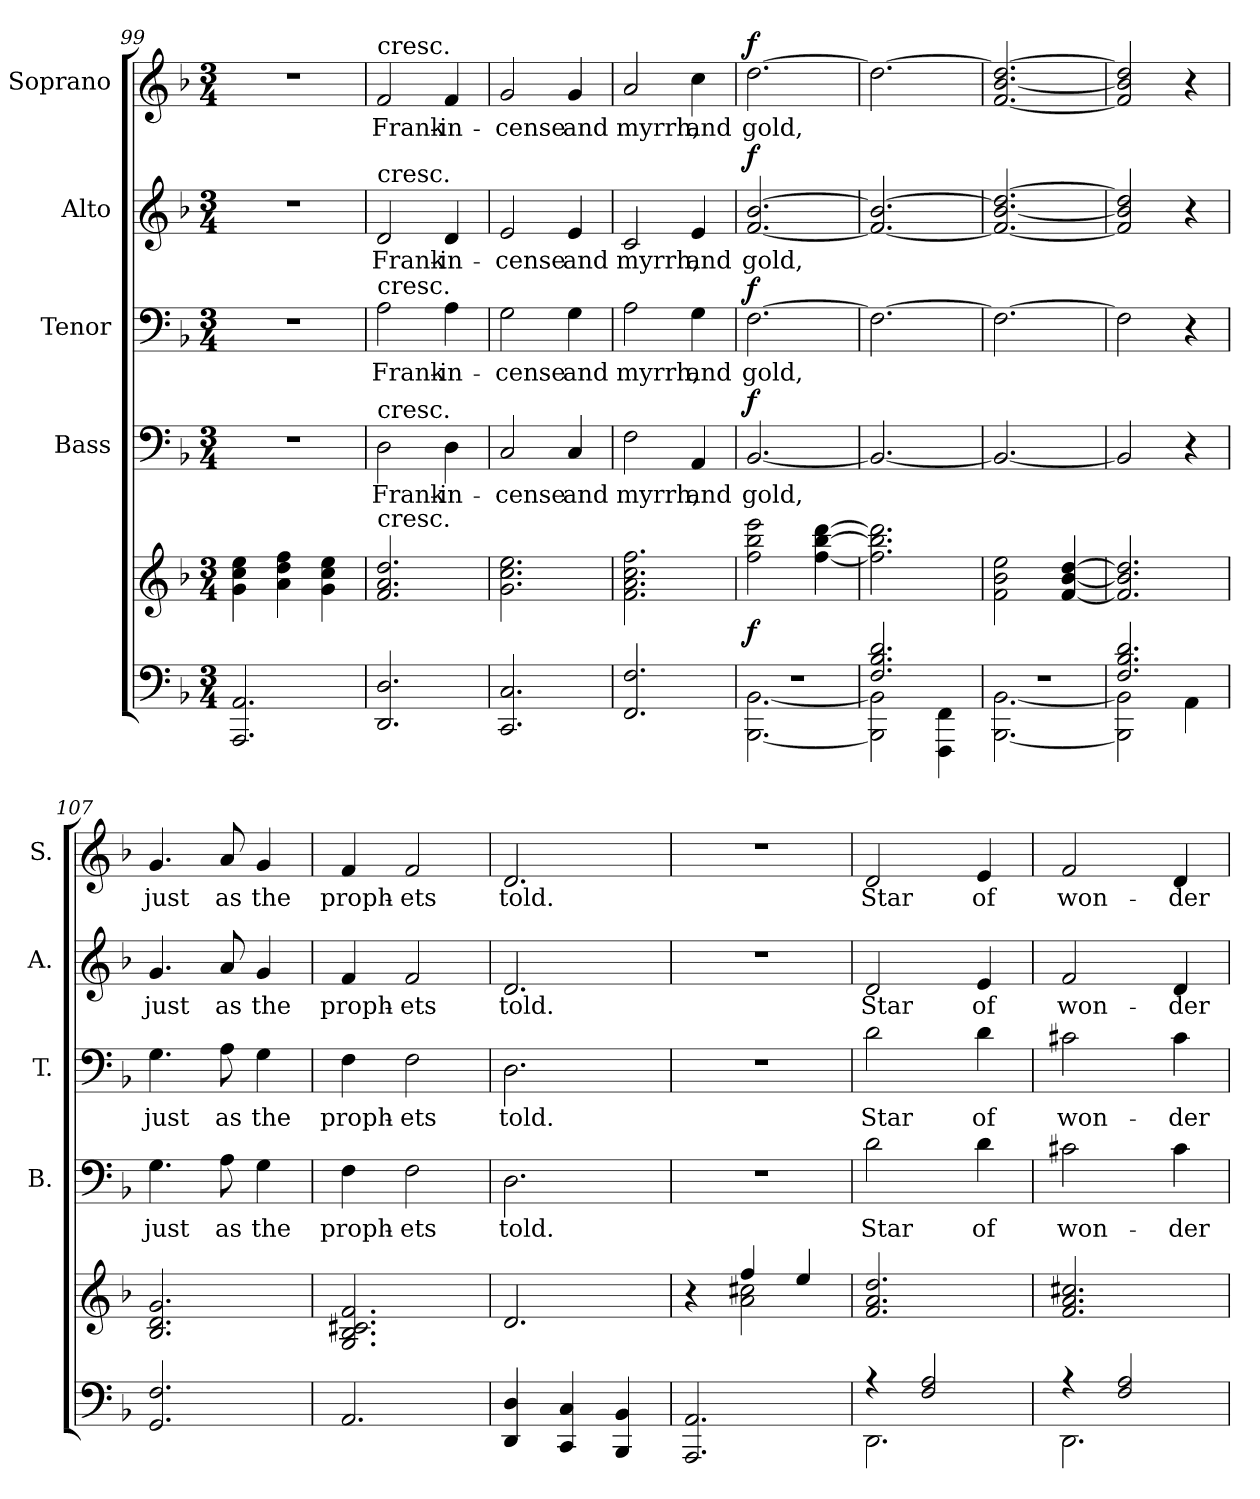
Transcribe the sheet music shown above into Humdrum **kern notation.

**kern	**kern	**dynam	**kern	**text	**dynam	**kern	**text	**dynam	**kern	**text	**dynam	**kern	**text	**dynam
*part5	*part5	*part5	*part4	*part4	*part4	*part3	*part3	*part3	*part2	*part2	*part2	*part1	*part1	*part1
*staff6	*staff5	*staff5/6	*staff4	*staff4	*staff4	*staff3	*staff3	*staff3	*staff2	*staff2	*staff2	*staff1	*staff1	*staff1
*	*	*	*I"Bass	*	*	*I"Tenor	*	*	*I"Alto	*	*	*I"Soprano	*	*
*	*	*	*I'B.	*	*	*I'T.	*	*	*I'A.	*	*	*I'S.	*	*
*clefF4	*clefG2	*	*clefF4	*	*	*clefF4	*	*	*clefG2	*	*	*clefG2	*	*
*k[b-]	*k[b-]	*	*k[b-]	*	*	*k[b-]	*	*	*k[b-]	*	*	*k[b-]	*	*
*M3/4	*M3/4	*	*M3/4	*	*	*M3/4	*	*	*M3/4	*	*	*M3/4	*	*
=99	=99	=99	=99	=99	=99	=99	=99	=99	=99	=99	=99	=99	=99	=99
2.AAA 2.AA	4g 4cc 4ee	.	2.r	.	.	2.r	.	.	2.r	.	.	2.r	.	.
.	4a 4dd 4ff	.	.	.	.	.	.	.	.	.	.	.	.	.
.	4g 4cc 4ee	.	.	.	.	.	.	.	.	.	.	.	.	.
!!LO:PB:g=z
=100	=100	=100	=100	=100	=100	=100	=100	=100	=100	=100	=100	=100	=100	=100
!	!	!	!	!	!	!	!	!	!	!	!	!LO:TX:t=cresc.	!	!
!	!	!	!	!	!	!	!	!	!LO:TX:t=cresc.	!	!	!	!	!
!	!	!	!	!	!	!LO:TX:t=cresc.	!	!	!	!	!	!	!	!
!	!	!	!LO:TX:t=cresc.	!	!	!	!	!	!	!	!	!	!	!
!	!LO:TX:t=cresc.	!	!	!	!	!	!	!	!	!	!	!	!	!
2.DD 2.D	2.f 2.a 2.dd	.	2D	Frank-	.	2A	Frank-	.	2d	Frank-	.	2f	Frank-	.
.	.	.	4D	-in-	.	4A	-in-	.	4d	-in-	.	4f	-in-	.
=101	=101	=101	=101	=101	=101	=101	=101	=101	=101	=101	=101	=101	=101	=101
2.CC 2.C	2.g 2.cc 2.ee	.	2C	-cense	.	2G	-cense	.	2e	-cense	.	2g	-cense	.
.	.	.	4C	and	.	4G	and	.	4e	and	.	4g	and	.
=102	=102	=102	=102	=102	=102	=102	=102	=102	=102	=102	=102	=102	=102	=102
2.FF 2.F	2.f 2.a 2.cc 2.ff	.	2F	myrrh,	.	2A	myrrh,	.	2c	myrrh,	.	2a	myrrh,	.
.	.	.	4AA	and	.	4G	and	.	4e	and	.	4cc	and	.
=103	=103	=103	=103	=103	=103	=103	=103	=103	=103	=103	=103	=103	=103	=103
*^	*	*	*	*	*	*	*	*	*	*	*	*	*	*
2.r	[2.BBB- [2.BB-	2ff 2bb- 2eee	f	[2.BB-	gold,	f	[2.F	gold,	f	[2.f [2.b-	gold,	f	[2.dd	gold,	f
.	.	[4ff [4bb- [4ddd	.	.	.	.	.	.	.	.	.	.	.	.	.
=104	=104	=104	=104	=104	=104	=104	=104	=104	=104	=104	=104	=104	=104	=104	=104
2.F 2.B- 2.d	2BBB-] 2BB-]	2.ff] 2.bb-] 2.ddd]	.	2.BB-_	.	.	2.F_	.	.	2.f_ 2.b-_	.	.	2.dd_	.	.
.	4FFF 4FF	.	.	.	.	.	.	.	.	.	.	.	.	.	.
=105	=105	=105	=105	=105	=105	=105	=105	=105	=105	=105	=105	=105	=105	=105	=105
2.r	[2.BBB- [2.BB-	2f 2b- 2ee	.	2.BB-_	.	.	2.F_	.	.	2.f_ 2.b-_ [2.dd	.	.	[2.f [2.b- 2.dd_	.	.
.	.	[4f [4b- [4dd	.	.	.	.	.	.	.	.	.	.	.	.	.
=106	=106	=106	=106	=106	=106	=106	=106	=106	=106	=106	=106	=106	=106	=106	=106
2.F 2.B- 2.d	2BBB-] 2BB-]	2.f] 2.b-] 2.dd]	.	2BB-]	.	.	2F]	.	.	2f] 2b-] 2dd]	.	.	2f] 2b-] 2dd]	.	.
.	4AA	.	.	4r	.	.	4r	.	.	4r	.	.	4r	.	.
*v	*v	*	*	*	*	*	*	*	*	*	*	*	*	*	*
=107	=107	=107	=107	=107	=107	=107	=107	=107	=107	=107	=107	=107	=107	=107
2.GG 2.F	2.B- 2.d 2.g	.	4.G	just	.	4.G	just	.	4.g	just	.	4.g	just	.
.	.	.	8A	as	.	8A	as	.	8a	as	.	8a	as	.
.	.	.	4G	the	.	4G	the	.	4g	the	.	4g	the	.
=108	=108	=108	=108	=108	=108	=108	=108	=108	=108	=108	=108	=108	=108	=108
2.AA	2.G 2.B- 2.c#X 2.f	.	4F	proph-	.	4F	proph-	.	4f	proph-	.	4f	proph-	.
.	.	.	2F	-ets	.	2F	-ets	.	2f	-ets	.	2f	-ets	.
!!LO:LB:g=z
=109	=109	=109	=109	=109	=109	=109	=109	=109	=109	=109	=109	=109	=109	=109
4DD 4D	2.d	.	2.D	told.	.	2.D	told.	.	2.d	told.	.	2.d	told.	.
4CC 4C	.	.	.	.	.	.	.	.	.	.	.	.	.	.
4BBB- 4BB-	.	.	.	.	.	.	.	.	.	.	.	.	.	.
=110	=110	=110	=110	=110	=110	=110	=110	=110	=110	=110	=110	=110	=110	=110
*	*^	*	*	*	*	*	*	*	*	*	*	*	*	*
2.AAA 2.AA	4r	4ryy	.	2.r	.	.	2.r	.	.	2.r	.	.	2.r	.	.
.	4ff	2a 2cc#X	.	.	.	.	.	.	.	.	.	.	.	.	.
.	4ee	.	.	.	.	.	.	.	.	.	.	.	.	.	.
*	*v	*v	*	*	*	*	*	*	*	*	*	*	*	*	*
=111	=111	=111	=111	=111	=111	=111	=111	=111	=111	=111	=111	=111	=111	=111
*^	*	*	*	*	*	*	*	*	*	*	*	*	*	*
4r	2.DD	2.f 2.a 2.dd	.	2d	Star	.	2d	Star	.	2d	Star	.	2d	Star	.
2F 2A	.	.	.	.	.	.	.	.	.	.	.	.	.	.	.
.	.	.	.	4d	of	.	4d	of	.	4e	of	.	4e	of	.
=112	=112	=112	=112	=112	=112	=112	=112	=112	=112	=112	=112	=112	=112	=112	=112
4r	2.DD	2.f 2.a 2.cc#X	.	2c#X	won-	.	2c#X	won-	.	2f	won-	.	2f	won-	.
2F 2A	.	.	.	.	.	.	.	.	.	.	.	.	.	.	.
.	.	.	.	4c#	-der	.	4c#	-der	.	4d	-der	.	4d	-der	.
*v	*v	*	*	*	*	*	*	*	*	*	*	*	*	*	*
=	=	=	=	=	=	=	=	=	=	=	=	=	=	=
*-	*-	*-	*-	*-	*-	*-	*-	*-	*-	*-	*-	*-	*-	*-
